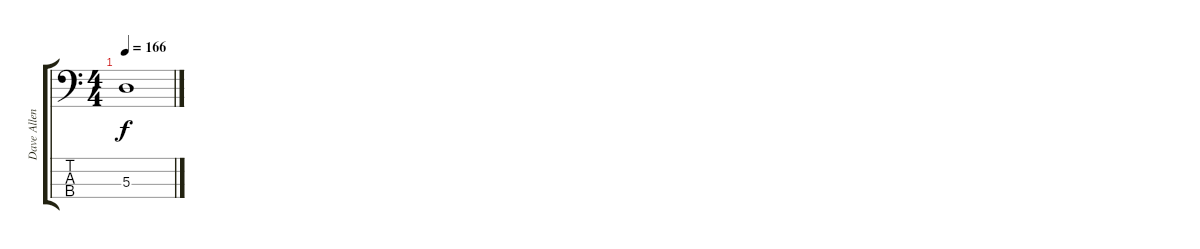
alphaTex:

\track ("Dave Allen" "Dave Allen") {instrument electricbassfinger}
\staff {score tabs}
\tuning (G2 D2 A1 E1) {hide}
\ts (4 4)
\tempo 166
\clef f4
\ks c
5.3.1{dy f}
